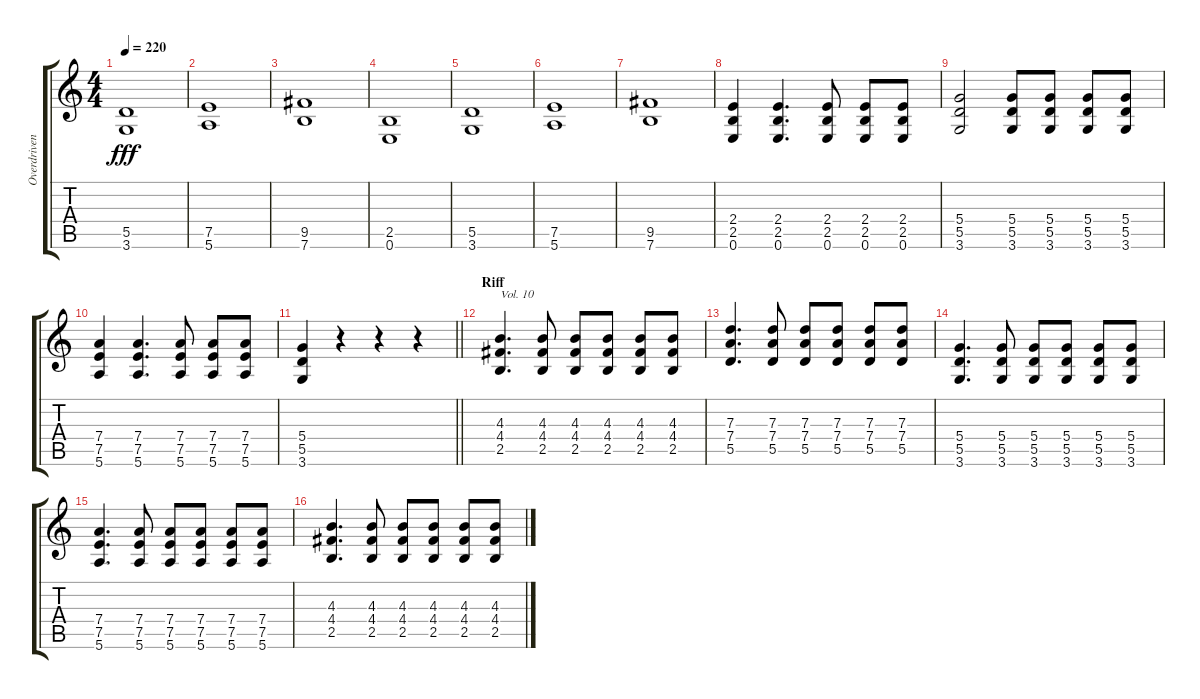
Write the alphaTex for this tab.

\track ("Overdriven Guitar" "Overdriven") {instrument overdrivenguitar}
\staff {score tabs}
\tuning (E4 B3 G3 D3 A2 E2) {hide}
\ts (4 4)
\tempo 220
\clef g2
\ks c
(5.5 3.6).1{dy fff} |
(7.5 5.6).1 |
(9.5 7.6).1 |
(2.5 0.6).1 |
(5.5 3.6).1 |
(7.5 5.6).1 |
(9.5 7.6).1 |
(2.4 2.5 0.6).4 (2.4 2.5 0.6).4{d} (2.4 2.5 0.6).8 (2.4 2.5 0.6).8 (2.4 2.5 0.6).8 |
(5.4 5.5 3.6).2 (5.4 5.5 3.6).8 (5.4 5.5 3.6).8 (5.4 5.5 3.6).8 (5.4 5.5 3.6).8 |
(7.4 7.5 5.6).4 (7.4 7.5 5.6).4{d} (7.4 7.5 5.6).8 (7.4 7.5 5.6).8 (7.4 7.5 5.6).8 |
\barLineRight lightlight
(5.4 5.5 3.6).4 r.4 r.4 r.4 |
\section ("" "Riff")
(4.3 4.4 2.5).4{d txt "Vol. 10" volume 10} (4.3 4.4 2.5).8 (4.3 4.4 2.5).8 (4.3 4.4 2.5).8 (4.3 4.4 2.5).8 (4.3 4.4 2.5).8 |
(7.3 7.4 5.5).4{d} (7.3 7.4 5.5).8 (7.3 7.4 5.5).8 (7.3 7.4 5.5).8 (7.3 7.4 5.5).8 (7.3 7.4 5.5).8 |
(5.4 5.5 3.6).4{d} (5.4 5.5 3.6).8 (5.4 5.5 3.6).8 (5.4 5.5 3.6).8 (5.4 5.5 3.6).8 (5.4 5.5 3.6).8 |
(7.4 7.5 5.6).4{d} (7.4 7.5 5.6).8 (7.4 7.5 5.6).8 (7.4 7.5 5.6).8 (7.4 7.5 5.6).8 (7.4 7.5 5.6).8 |
(4.3 4.4 2.5).4{d} (4.3 4.4 2.5).8 (4.3 4.4 2.5).8 (4.3 4.4 2.5).8 (4.3 4.4 2.5).8 (4.3 4.4 2.5).8
